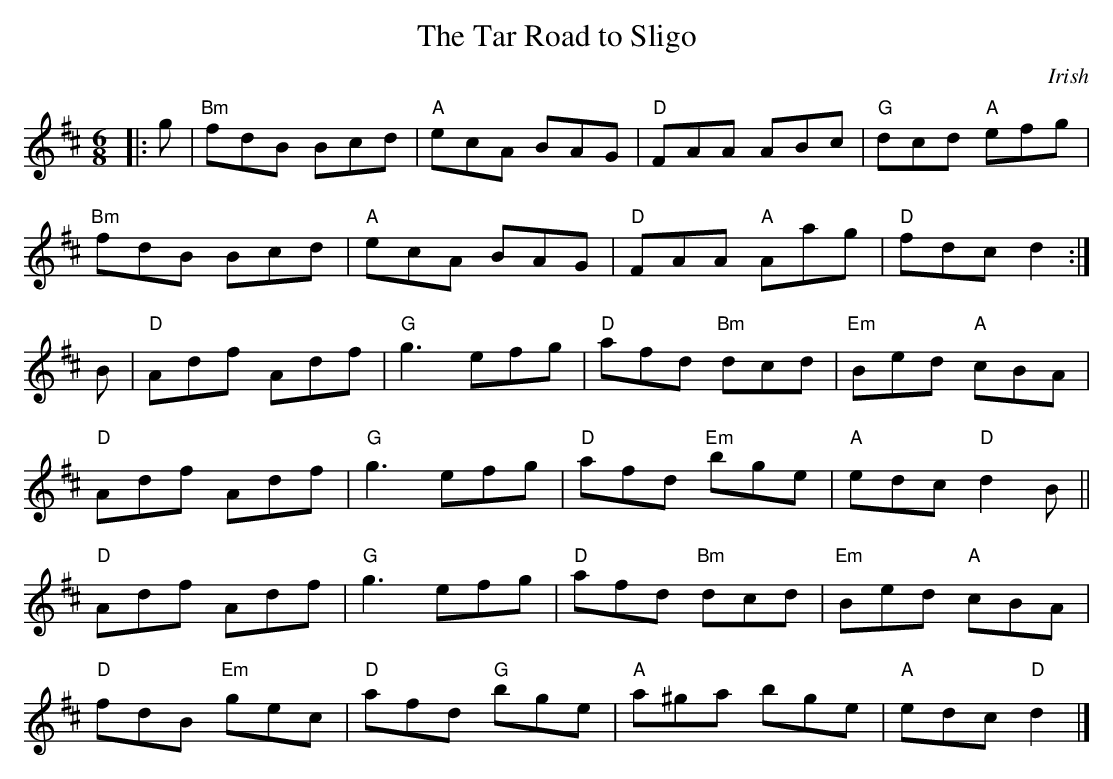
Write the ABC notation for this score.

X:1
T: The Tar Road to Sligo
C: Irish
M: 6/8
K: D
|: g|"Bm"fdB Bcd|"A"ecA BAG|"D"FAA ABc|"G"dcd "A"efg|
"Bm"fdB Bcd |"A"ecA BAG|"D"FAA "A"Aag|"D"fdc d2 :|
B |"D"Adf Adf|"G"g3 efg|"D"afd "Bm"dcd|"Em"Bed "A"cBA|
"D"Adf Adf|"G"g3 efg|"D"afd "Em"bge|"A"edc "D"d2 B||
"D"Adf Adf|"G"g3 efg|"D"afd "Bm"dcd|"Em"Bed "A"cBA|
"D"fdB "Em"gec|"D"afd "G"bge|"A"a^ga bge|"A"edc "D"d2 |]
